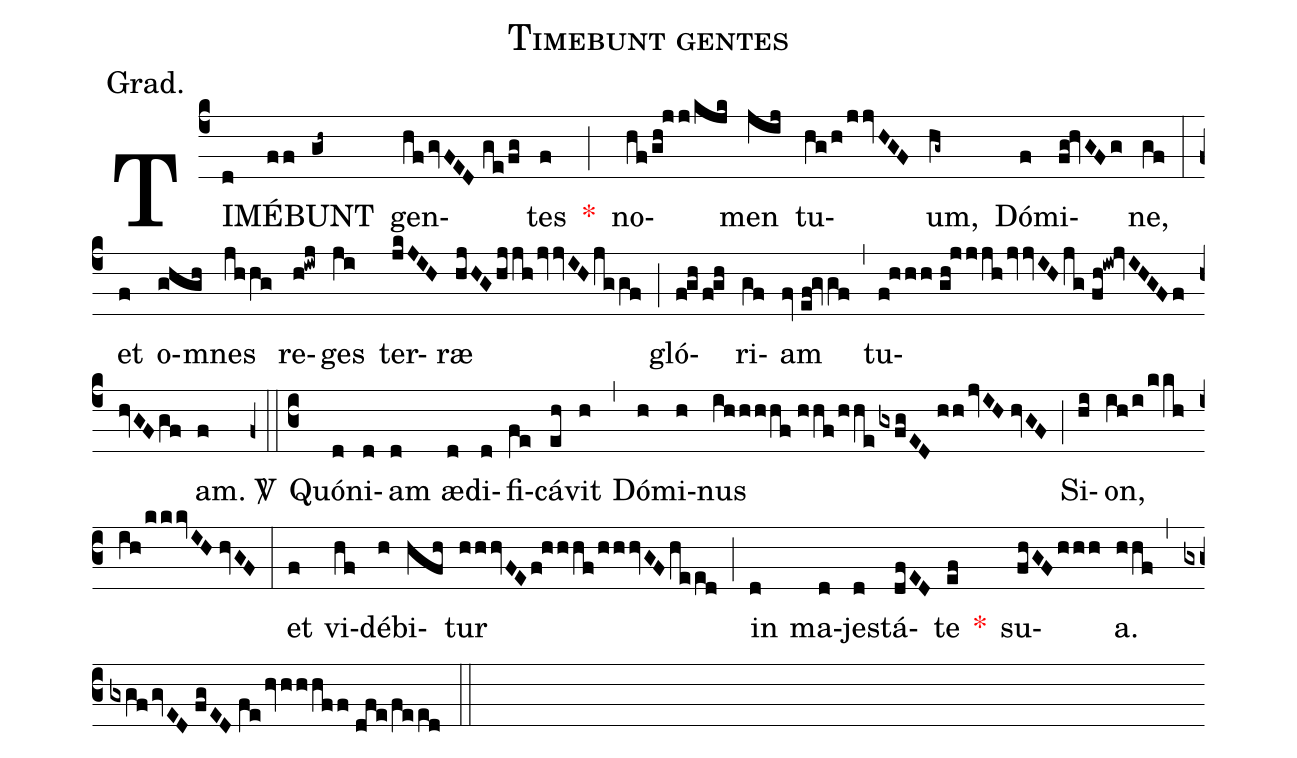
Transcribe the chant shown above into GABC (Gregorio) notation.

name:Timebunt gentes;
annotation:Grad.;
mode:V.;
office-part:Gradual;
%%
(c4) TI(d)MÉ(ff)BUNT(gh~) gen(hfgvFED//ge/fg)tes(f) <v>\red{*}</v>(;) no(hf/gh!jj/kjk)men(jij) tu(hg/h/jjvHGF)um,(hg~) Dó(f)mi(fg!hvGFg)ne,(gf) (:) et(f) o(ghgh)mnes(jhhg) re(h!iwj)ges(ji) ter(jkJIH)ræ(hjHGhjjhjvvIHjggf) (;) gló(f!gh/f!gh)ri(gf)am(fv//ef!gvgf) (,) tu(f!hhh//gh!jjjhjvvIHjg//fh!iw!jvIHGFf//hvGFgf)am.(f) (z0) <sp>V/</sp>(::c3) Quó(d)ni(d)am(d) æ(d)di(d)fi(fe)cá(eh)vit(h) (,) Dó(h)mi(h)nus(ihhhhf//hhf/hhe/gxfgED//hhjvIH//hvGF) (;) Si(hi)on,(ih/i/kkh//ih/kkkvIH//hvGF) (:) et(f) vi(hf)dé(h)bi(hfh)tur(hhhvFEf!hhhf/hhhvGFheed) (;) in(d) ma(d)je(d)stá(dfED)te(ef) <v>\red{*}</v>() su(fhGFhhh)a.(hhf) (,) (gxgf/gvED//fgED//fehvhhhff//dfe/feed) (::)
